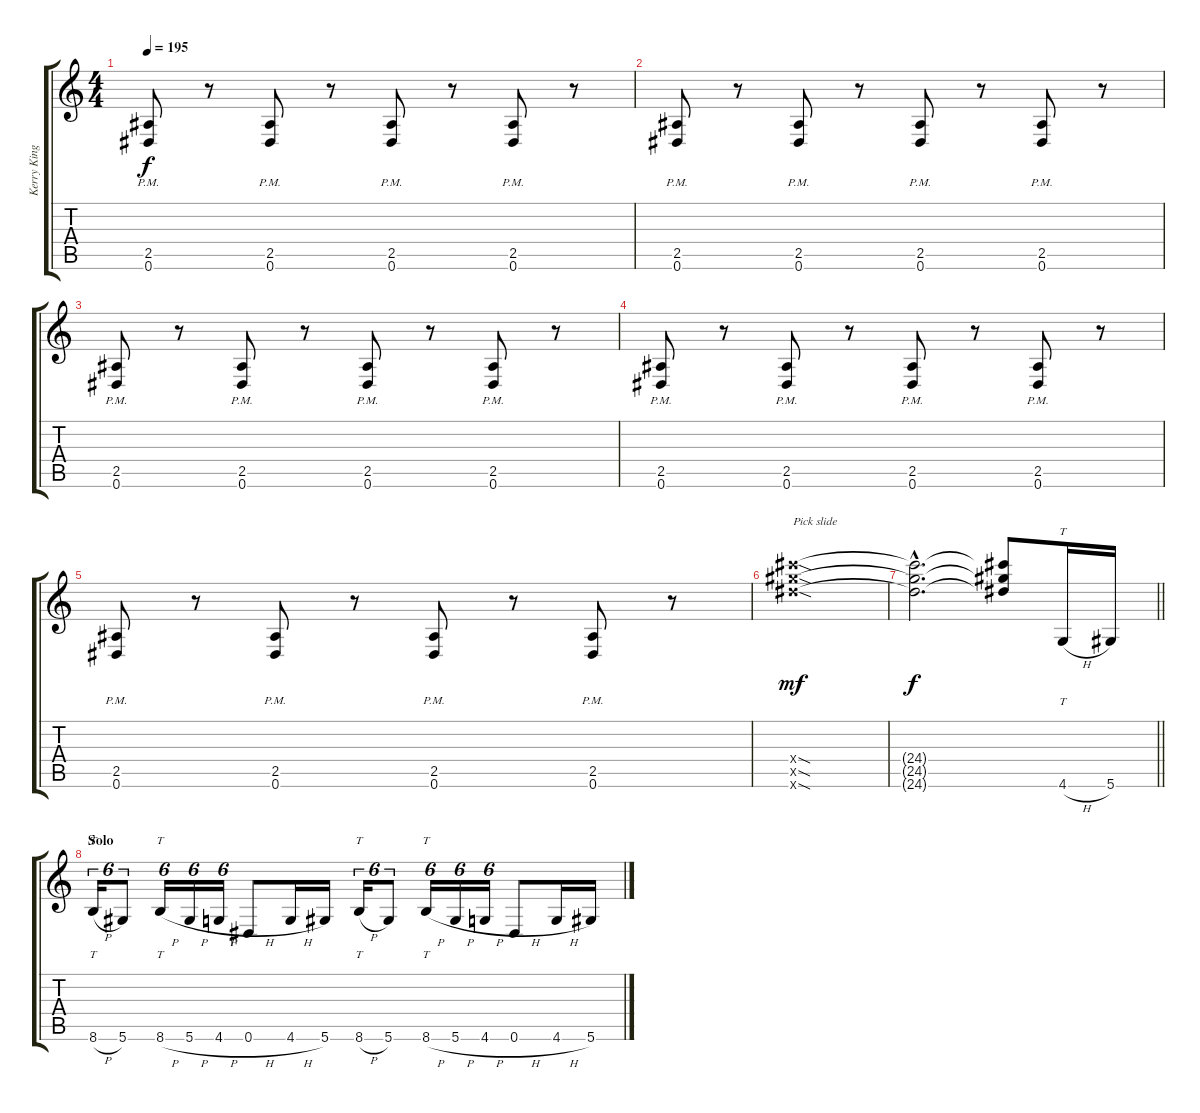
\track ("Kerry King" "Kerry King") {instrument distortionguitar}
\staff {score tabs}
\tuning (Eb4 Bb3 Gb3 Db3 Ab2 Eb2) {hide}
\ts (4 4)
\tempo 195
\clef g2
\ks c
(2.5{pm} 0.6{pm}).8{dy f} r.8 (2.5{pm} 0.6{pm}).8 r.8 (2.5{pm} 0.6{pm}).8 r.8 (2.5{pm} 0.6{pm}).8 r.8 |
(2.5{pm} 0.6{pm}).8 r.8 (2.5{pm} 0.6{pm}).8 r.8 (2.5{pm} 0.6{pm}).8 r.8 (2.5{pm} 0.6{pm}).8 r.8 |
(2.5{pm} 0.6{pm}).8 r.8 (2.5{pm} 0.6{pm}).8 r.8 (2.5{pm} 0.6{pm}).8 r.8 (2.5{pm} 0.6{pm}).8 r.8 |
(2.5{pm} 0.6{pm}).8 r.8 (2.5{pm} 0.6{pm}).8 r.8 (2.5{pm} 0.6{pm}).8 r.8 (2.5{pm} 0.6{pm}).8 r.8 |
(2.5{pm} 0.6{pm}).8 r.8 (2.5{pm} 0.6{pm}).8 r.8 (2.5{pm} 0.6{pm}).8 r.8 (2.5{pm} 0.6{pm}).8 r.8 |
(24.4{sod x} 24.5{sod x} 24.6{sod x}).1{txt "Pick slide" dy mf volume 16 balance 11} |
\barLineRight lightlight
(24.4{hac t} 24.5{hac t} 24.6{hac t}).2{d dy f} (24.4{t} 24.5{t} 24.6{t}).8 4.6{h}.16{tt} 5.6.16 |
\section ("" "Solo")
8.6{h}.16{tt tu (6 4)} 5.6.8{tu (6 4)} 8.6{h}.16{tt tu (6 4)} 5.6{h}.16{tu (6 4)} 4.6{h}.16{tu (6 4)} 0.6{h}.8 4.6{h}.16 5.6.16 8.6{h}.16{tt tu (6 4)} 5.6.8{tu (6 4)} 8.6{h}.16{tt tu (6 4)} 5.6{h}.16{tu (6 4)} 4.6{h}.16{tu (6 4)} 0.6{h}.8 4.6{h}.16 5.6{h}.16
